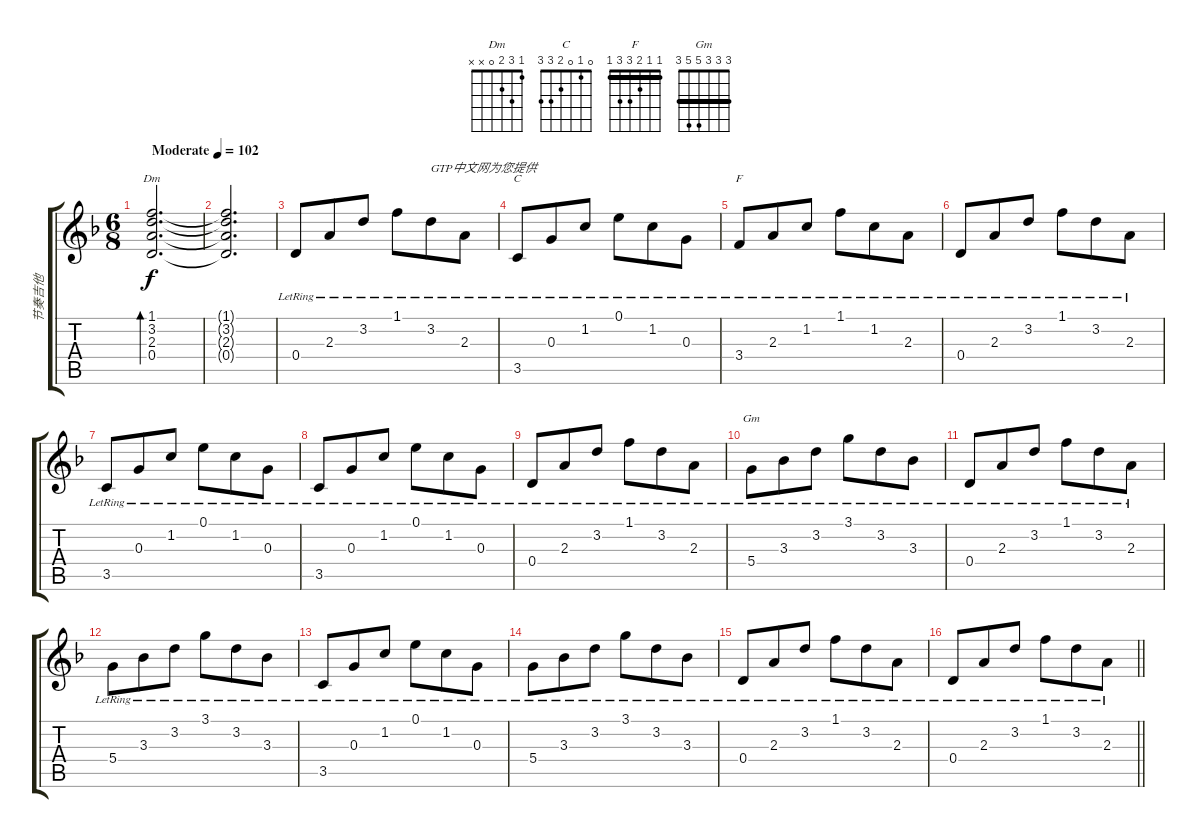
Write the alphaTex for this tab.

\track ("节奏吉他" "节奏吉他") {instrument electricguitarjazz}
\staff {score tabs}
\tuning (E4 B3 G3 D3 A2 E2) {hide}
\chord ("Dm" 1 3 2 0 x x)
\chord ("C" 0 1 0 2 3 3)
\chord ("F" 1 1 2 3 3 1) {barre 1}
\chord ("Gm" 3 3 3 5 5 3) {barre 3}
\ts (6 8)
\tempo (102 "Moderate")
\clef g2
\ks f
(1.1 3.2 2.3 0.4).2{d bd 240 ch "Dm" dy f instrument electricguitarjazz} |
(1.1{t} 3.2{t} 2.3{t} 0.4{t}).2{d} |
0.4{lr}.8 2.3{lr}.8 3.2{lr}.8 1.1{lr}.8 3.2{lr}.8{txt "GTP中文网为您提供"} 2.3{lr}.8 |
3.5{lr}.8{ch "C"} 0.3{lr}.8 1.2{lr}.8 0.1{lr}.8 1.2{lr}.8 0.3{lr}.8 |
3.4{lr}.8{ch "F"} 2.3{lr}.8 1.2{lr}.8 1.1{lr}.8 1.2{lr}.8 2.3{lr}.8 |
0.4{lr}.8 2.3{lr}.8 3.2{lr}.8 1.1{lr}.8 3.2{lr}.8 2.3{lr}.8 |
3.5{lr}.8 0.3{lr}.8 1.2{lr}.8 0.1{lr}.8 1.2{lr}.8 0.3{lr}.8 |
3.5{lr}.8 0.3{lr}.8 1.2{lr}.8 0.1{lr}.8 1.2{lr}.8 0.3{lr}.8 |
0.4{lr}.8 2.3{lr}.8 3.2{lr}.8 1.1{lr}.8 3.2{lr}.8 2.3{lr}.8 |
5.4{lr}.8{ch "Gm"} 3.3{lr}.8 3.2{lr}.8 3.1{lr}.8 3.2{lr}.8 3.3{lr}.8 |
0.4{lr}.8 2.3{lr}.8 3.2{lr}.8 1.1{lr}.8 3.2{lr}.8 2.3{lr}.8 |
5.4{lr}.8 3.3{lr}.8 3.2{lr}.8 3.1{lr}.8 3.2{lr}.8 3.3{lr}.8 |
3.5{lr}.8 0.3{lr}.8 1.2{lr}.8 0.1{lr}.8 1.2{lr}.8 0.3{lr}.8 |
5.4{lr}.8 3.3{lr}.8 3.2{lr}.8 3.1{lr}.8 3.2{lr}.8 3.3{lr}.8 |
0.4{lr}.8 2.3{lr}.8 3.2{lr}.8 1.1{lr}.8 3.2{lr}.8 2.3{lr}.8 |
\barLineRight lightlight
0.4{lr}.8 2.3{lr}.8 3.2{lr}.8 1.1{lr}.8 3.2{lr}.8 2.3{lr}.8
